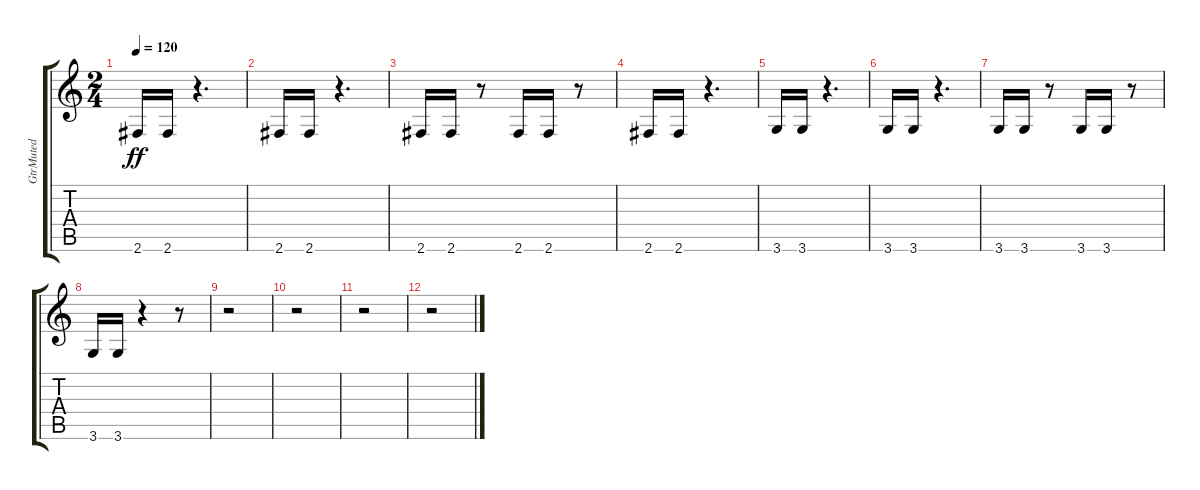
\track ("GtrMuted" "GtrMuted") {instrument electricguitarmuted}
\staff {score tabs}
\tuning (E4 B3 G3 D3 A2 E2) {hide}
\ts (2 4)
\tempo 120
\clef g2
\ks c
2.6.16{dy ff} 2.6.16 r.4{d} |
2.6.16 2.6.16 r.4{d} |
2.6.16 2.6.16 r.8 2.6.16 2.6.16 r.8 |
2.6.16 2.6.16 r.4{d} |
3.6.16 3.6.16 r.4{d} |
3.6.16 3.6.16 r.4{d} |
3.6.16 3.6.16 r.8 3.6.16 3.6.16 r.8 |
3.6.16 3.6.16 r.4 r.8 |
r.2 |
r.2 |
r.2 |
r.2
